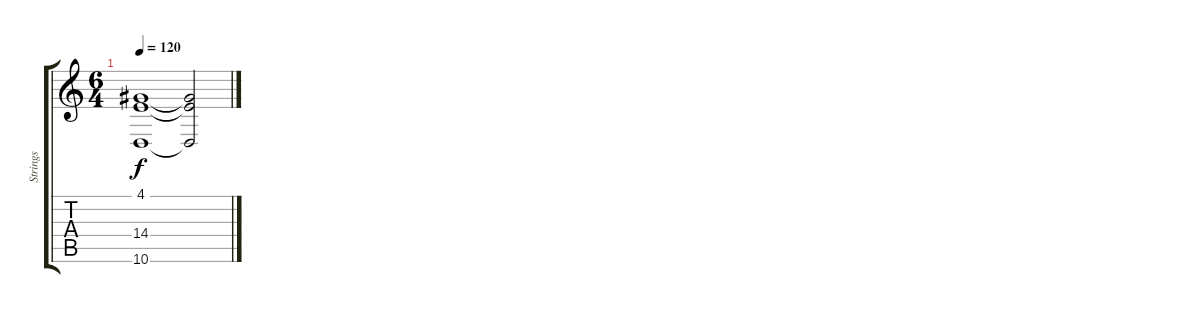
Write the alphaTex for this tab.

\track ("Strings" "Strings") {instrument stringensemble2}
\staff {score tabs}
\tuning (E4 B3 G3 D3 A2 E2) {hide}
\ts (6 4)
\tempo 120
\clef g2
\ks c
(4.1 14.4 10.6).1{dy f} (4.1{t} 14.4{t} 10.6{t}).2
